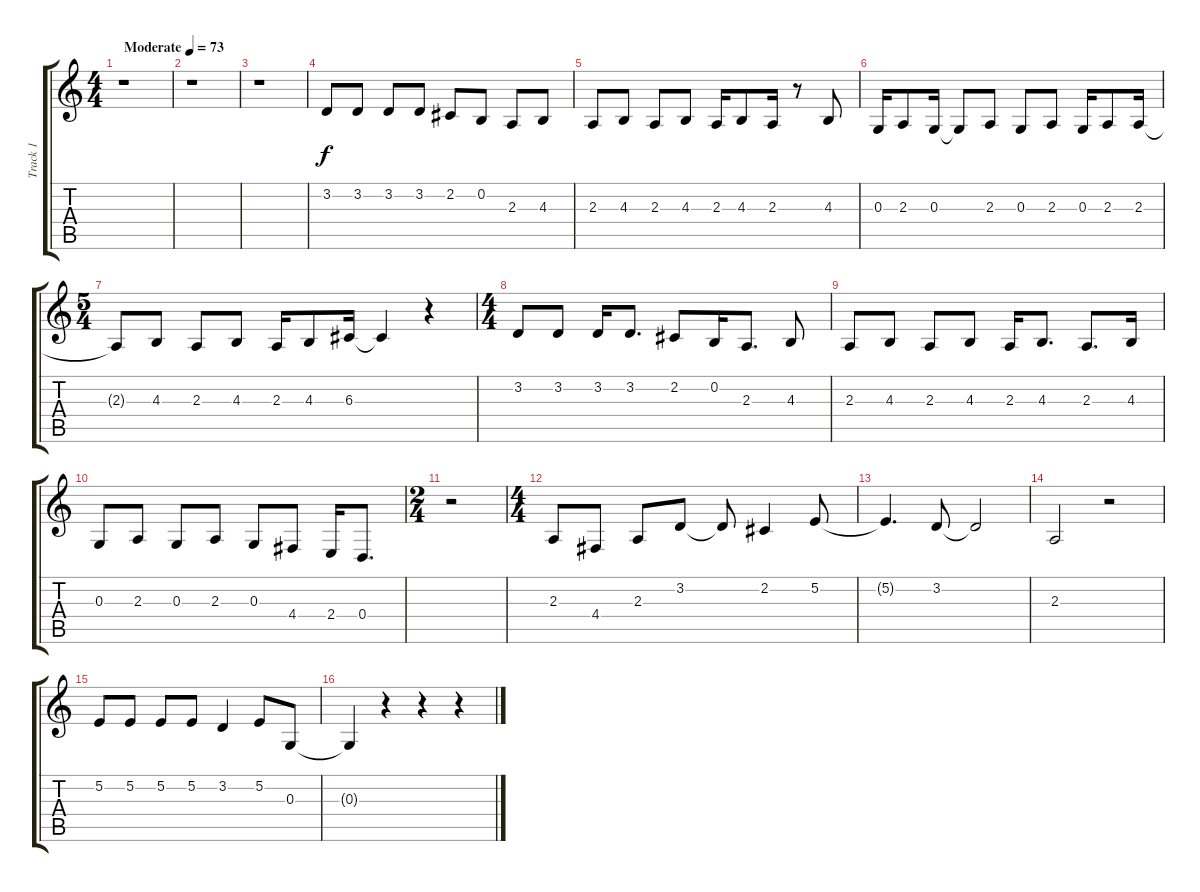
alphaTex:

\track ("Track 1" "Track 1") {instrument tenorsax}
\staff {score tabs}
\tuning (E4 B3 G3 D3 A2 E2) {hide}
\ts (4 4)
\tempo (73 "Moderate")
\clef g2
\ks c
r.1{dy f instrument tenorsax} |
r.1 |
r.1 |
3.2.8 3.2.8 3.2.8 3.2.8 2.2.8 0.2.8 2.3.8 4.3.8 |
2.3.8 4.3.8 2.3.8 4.3.8 2.3.16 4.3.8 2.3.16 r.8 4.3.8 |
0.3.16 2.3.8 0.3.16 0.3{t}.8 2.3.8 0.3.8 2.3.8 0.3.16 2.3.8 2.3.16 |
\ts (5 4)
2.3{t}.8 4.3.8 2.3.8 4.3.8 2.3.16 4.3.8 6.3.16 6.3{t}.4 r.4 |
\ts (4 4)
3.2.8 3.2.8 3.2.16 3.2.8{d} 2.2.8 0.2.16 2.3.8{d} 4.3.8 |
2.3.8 4.3.8 2.3.8 4.3.8 2.3.16 4.3.8{d} 2.3.8{d} 4.3.16 |
0.3.8 2.3.8 0.3.8 2.3.8 0.3.8 4.4.8 2.4.16 0.4.8{d} |
\ts (2 4)
r.2 |
\ts (4 4)
2.3.8 4.4.8 2.3.8 3.2.8 3.2{t}.8 2.2.4 5.2.8 |
5.2{t}.4{d} 3.2.8 3.2{t}.2 |
2.3.2 r.2 |
5.2.8 5.2.8 5.2.8 5.2.8 3.2.4 5.2.8 0.3.8 |
0.3{t}.4 r.4 r.4 r.4
